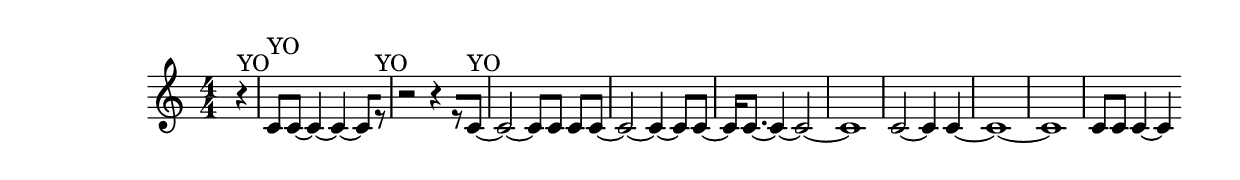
% 2018-07-27 00:02

\version "2.18.2"
\language "english"

\header {}

\layout {}

\paper {}

\score {
    {
        \numericTimeSignature
        \time 4/4
        \partial 4
        r4 ^ \markup { YO }
        c'8 [ ^ \markup { YO }
        c'8 ~ ]
        c'4 ~
        c'4 ~
        c'8 [
        r8 ] ^ \markup { YO }
        r2
        r4
        r8 [
        c'8 ~ ] ^ \markup { YO }
        c'2 ~
        c'8 [
        c'8 ]
        c'8 [
        c'8 ~ ]
        c'2 ~
        c'4 ~
        c'8 [
        c'8 ~ ]
        c'16 [
        c'8. ~ ]
        c'4 ~
        c'2 ~
        c'1
        c'2 ~
        c'4
        c'4 ~
        c'1 ~
        c'1
        c'8 [
        c'8 ]
        c'4 ~
        c'4
    }
}